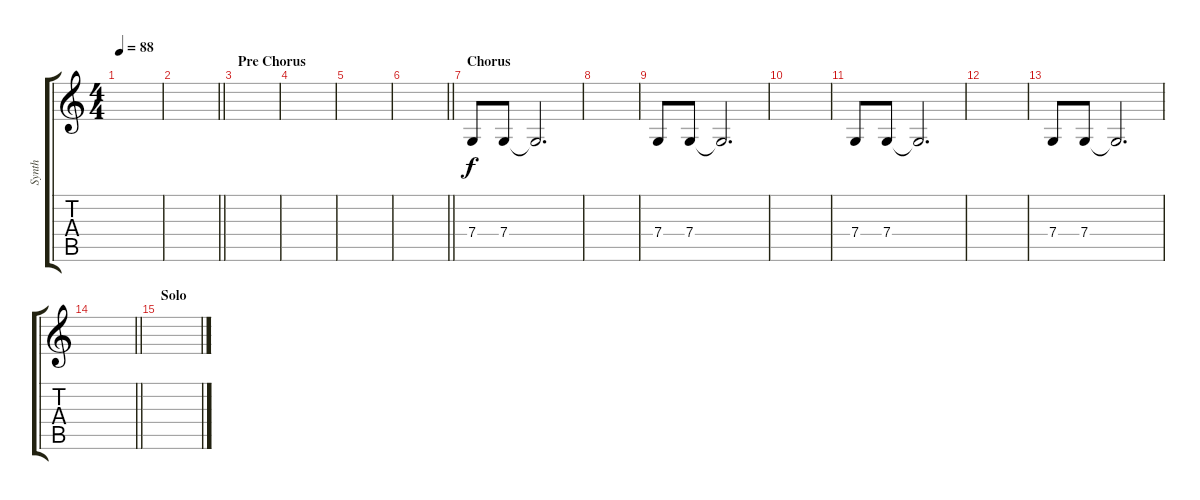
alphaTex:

\track ("Synth" "Synth") {instrument tubularbells}
\staff {score tabs}
\tuning (D4 A3 F3 C3 G2 D2) {hide}
\ts (4 4)
\tempo 88
\clef g2
\ks c
|
\barLineRight lightlight
|
\section ("" "Pre Chorus")
|
|
|
\barLineRight lightlight
|
\section ("" "Chorus")
7.4.8 7.4.8 7.4{t}.2{d} |
|
7.4.8 7.4.8 7.4{t}.2{d} |
|
7.4.8 7.4.8 7.4{t}.2{d} |
|
7.4.8 7.4.8 7.4{t}.2{d} |
\barLineRight lightlight
|
\section ("" "Solo")
